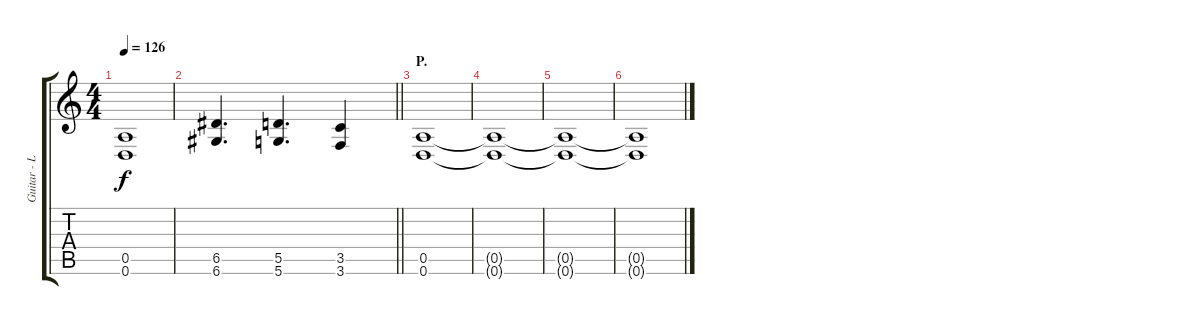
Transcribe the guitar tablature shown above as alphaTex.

\track ("Guitar - Left" "Guitar - L") {instrument distortionguitar}
\staff {score tabs}
\tuning (E4 B3 G3 D3 A2 D2) {hide}
\ts (4 4)
\tempo 126
\clef g2
\ks c
(0.5 0.6).1{dy f} |
\barLineRight lightlight
(6.5 6.6).4{d} (5.5 5.6).4{d} (3.5 3.6).4 |
\section ("" "P.")
(0.5 0.6).1 |
(0.5{t} 0.6{t}).1 |
(0.5{t} 0.6{t}).1 |
(0.5{t} 0.6{t}).1
